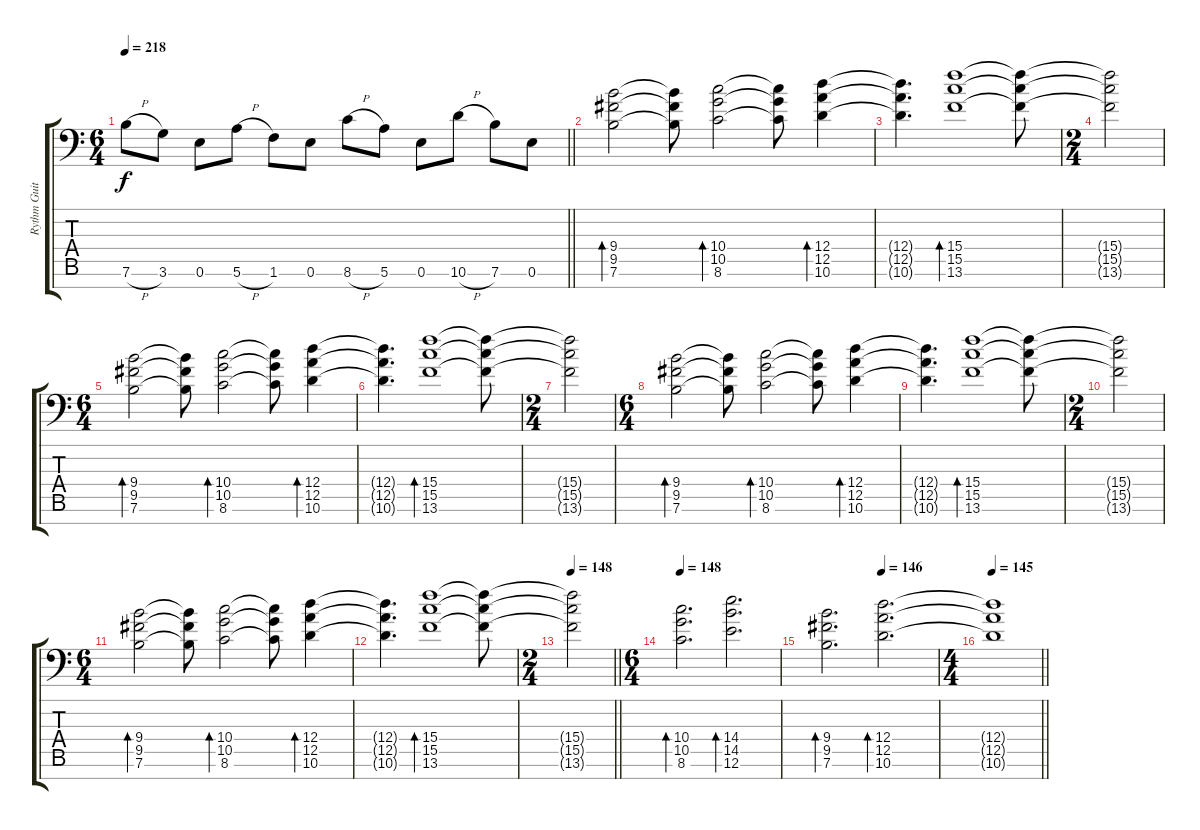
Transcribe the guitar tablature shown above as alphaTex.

\track ("Rythm Guitar #1" "Rythm Guit") {instrument distortionguitar}
\staff {score tabs}
\tuning (D4 A3 E3 D3 A2 E2 A1) {hide}
\ts (6 4)
\tempo 218
\clef f4
\barLineRight lightlight
\ks c
7.6{h}.8{dy f} 3.6.8 0.6.8 5.6{h}.8 1.6.8 0.6.8 8.6{h}.8 5.6.8 0.6.8 10.6{h}.8 7.6.8 0.6.8 |
\section ("" "")
(9.4 9.5 7.6).2{bd 240 instrument distortionguitar} (9.4{t} 9.5{t} 7.6{t}).8 (10.4 10.5 8.6).2{bd 240} (10.4{t} 10.5{t} 8.6{t}).8 (12.4 12.5 10.6).4{bd 240} |
(12.4{t} 12.5{t} 10.6{t}).4{d} (15.4 15.5 13.6).1{bd 240} (15.4{t} 15.5{t} 13.6{t}).8 |
\ts (2 4)
(15.4{t} 15.5{t} 13.6{t}).2 |
\ts (6 4)
(9.4 9.5 7.6).2{bd 240} (9.4{t} 9.5{t} 7.6{t}).8 (10.4 10.5 8.6).2{bd 240} (10.4{t} 10.5{t} 8.6{t}).8 (12.4 12.5 10.6).4{bd 240} |
(12.4{t} 12.5{t} 10.6{t}).4{d} (15.4 15.5 13.6).1{bd 240} (15.4{t} 15.5{t} 13.6{t}).8 |
\ts (2 4)
(15.4{t} 15.5{t} 13.6{t}).2 |
\ts (6 4)
(9.4 9.5 7.6).2{bd 240} (9.4{t} 9.5{t} 7.6{t}).8 (10.4 10.5 8.6).2{bd 240} (10.4{t} 10.5{t} 8.6{t}).8 (12.4 12.5 10.6).4{bd 240} |
(12.4{t} 12.5{t} 10.6{t}).4{d} (15.4 15.5 13.6).1{bd 240} (15.4{t} 15.5{t} 13.6{t}).8 |
\ts (2 4)
(15.4{t} 15.5{t} 13.6{t}).2 |
\ts (6 4)
(9.4 9.5 7.6).2{bd 240} (9.4{t} 9.5{t} 7.6{t}).8 (10.4 10.5 8.6).2{bd 240} (10.4{t} 10.5{t} 8.6{t}).8 (12.4 12.5 10.6).4{bd 240} |
(12.4{t} 12.5{t} 10.6{t}).4{d} (15.4 15.5 13.6).1{bd 240} (15.4{t} 15.5{t} 13.6{t}).8 |
\ts (2 4)
\tempo 148
\barLineRight lightlight
(15.4{t} 15.5{t} 13.6{t}).2 |
\ts (6 4)
\section ("" "")
\tempo 148
(10.4 10.5 8.6).2{d bd 240 instrument electricguitarjazz} (14.4 14.5 12.6).2{d bd 240} |
\tempo (146 0.5)
(9.4 9.5 7.6).2{d bd 240} (12.4 12.5 10.6).2{d bd 240} |
\ts (4 4)
\tempo 145
\barLineRight lightlight
(12.4{t} 12.5{t} 10.6{t}).1
